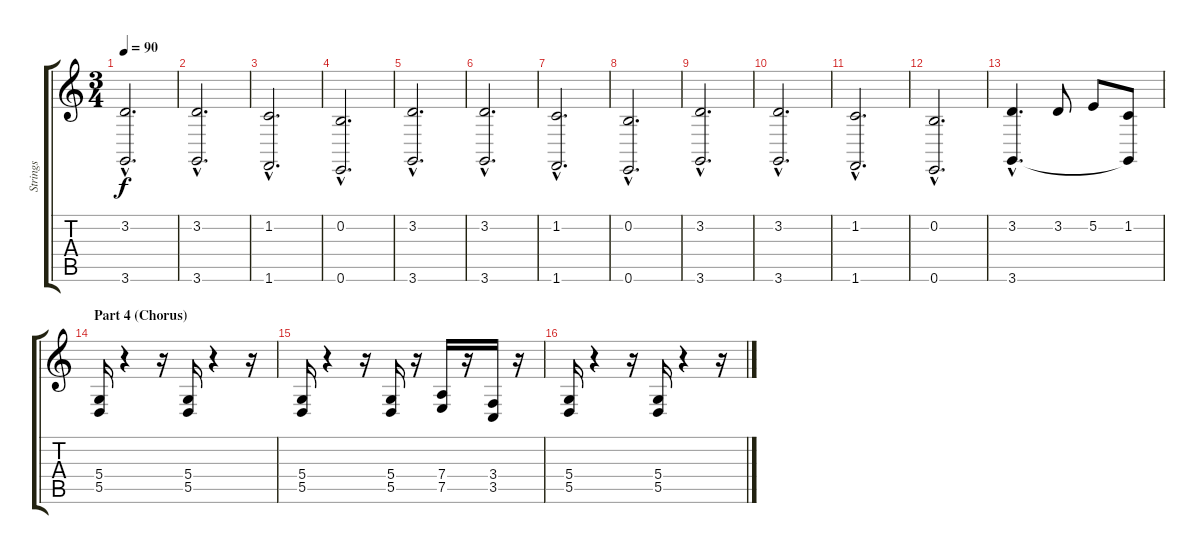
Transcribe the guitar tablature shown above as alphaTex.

\track ("Strings" "Strings") {instrument stringensemble1}
\staff {score tabs}
\tuning (E4 B3 G3 D3 A2 E2) {hide}
\ts (3 4)
\tempo 90
\clef g2
\ks c
(3.2{hac} 3.6{hac}).2{d dy f} |
(3.2{hac} 3.6{hac}).2{d} |
(1.2{hac} 1.6{hac}).2{d} |
(0.2{hac} 0.6{hac}).2{d} |
(3.2{hac} 3.6{hac}).2{d} |
(3.2{hac} 3.6{hac}).2{d} |
(1.2{hac} 1.6{hac}).2{d} |
(0.2{hac} 0.6{hac}).2{d} |
(3.2{hac} 3.6{hac}).2{d} |
(3.2{hac} 3.6{hac}).2{d} |
(1.2{hac} 1.6{hac}).2{d} |
(0.2{hac} 0.6{hac}).2{d} |
(3.2{hac} 3.6{hac}).4{d} 3.2.8 5.2.8 (1.2 3.6{t}).8 |
\section ("" "Part 4 (Chorus)")
(5.4 5.5).16 r.4 r.16 (5.4 5.5).16 r.4 r.16 |
(5.4 5.5).16 r.4 r.16 (5.4 5.5).16 r.16 (7.4 7.5).16 r.16 (3.4 3.5).16 r.16 |
(5.4 5.5).16 r.4 r.16 (5.4 5.5).16 r.4 r.16
